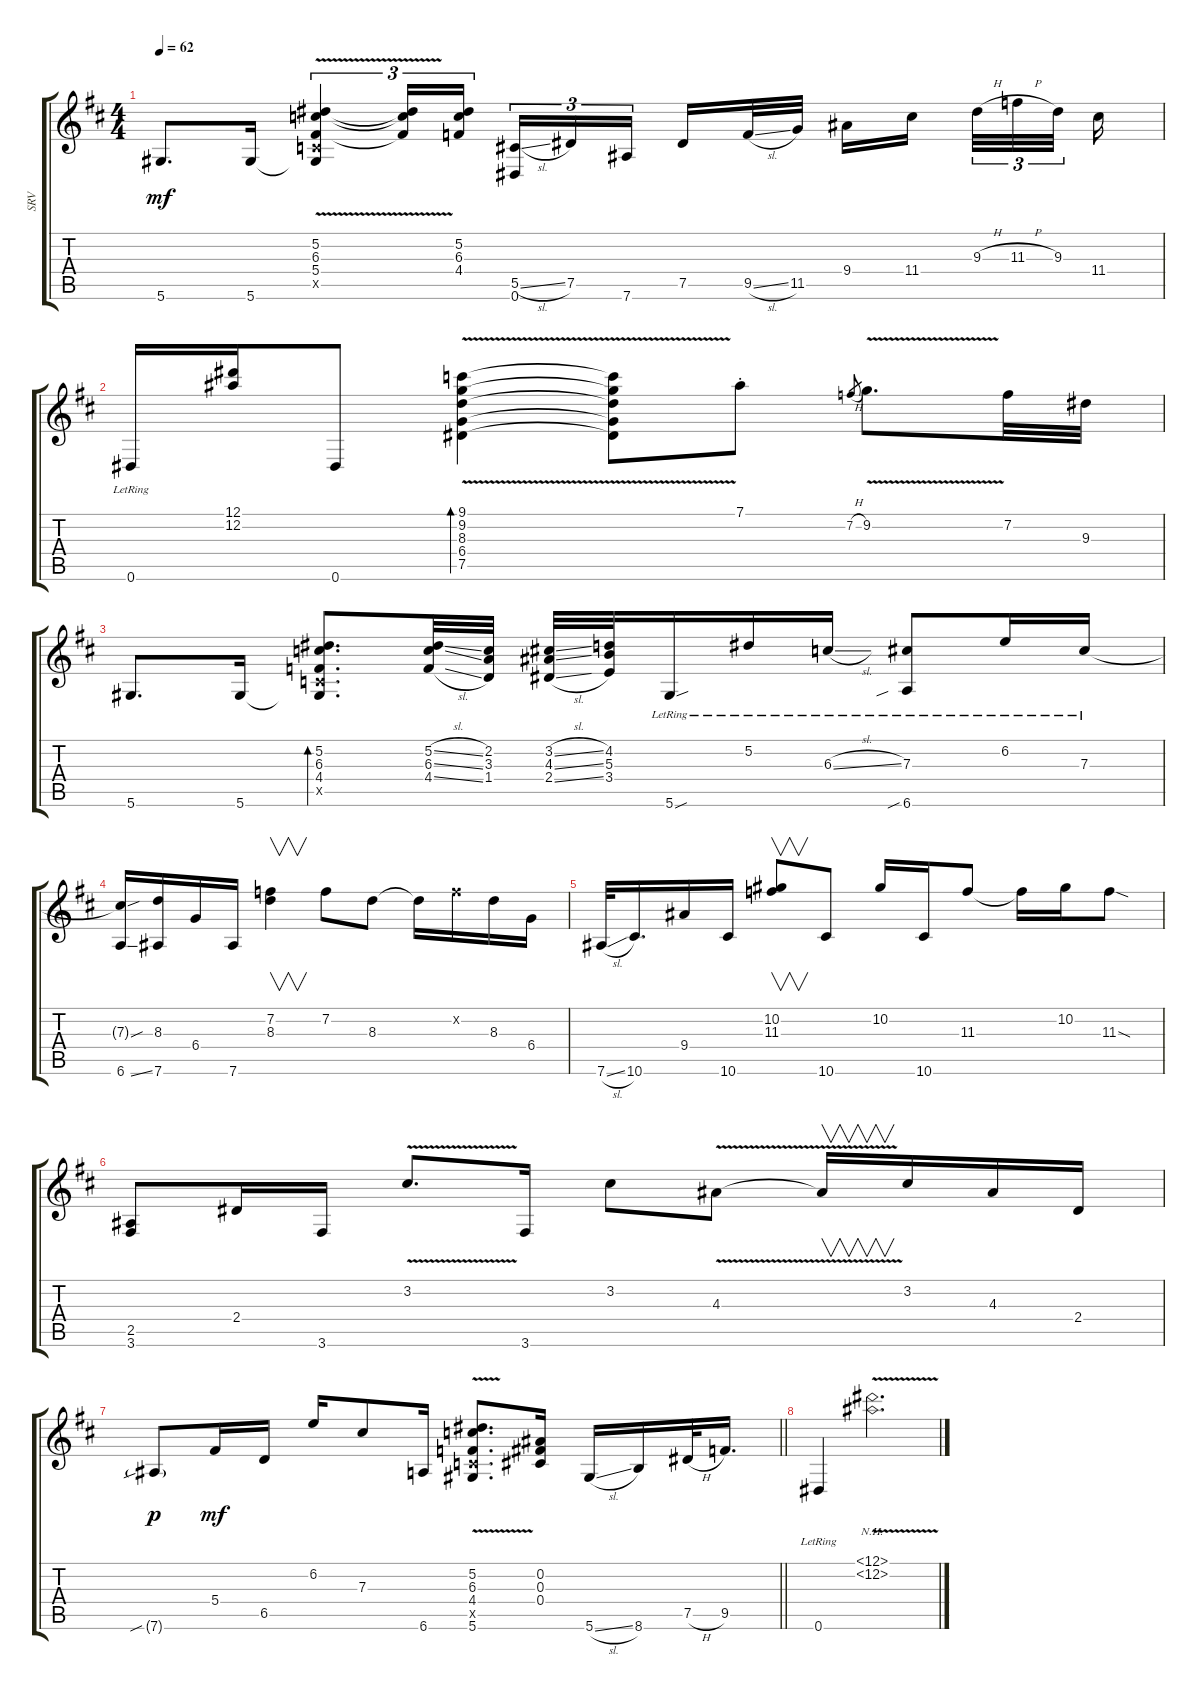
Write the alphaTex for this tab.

\track ("SRV" "SRV") {instrument electricguitarclean}
\staff {score tabs}
\tuning (Eb4 Bb3 Gb3 Db3 Ab2 Eb2) {hide}
\ts (4 4)
\tempo 62
\clef g2
\ks d
5.6.8{d dy mf} 5.6.16 (5.2{v} 6.3 5.4 4.5{x} 5.6{t}).4{tu (3 2)} (5.2{t} 6.3{t} 5.4{t}).16{tu (3 2)} (5.2 6.3 4.4).16{tu (3 2)} (5.5{sl} 0.6).16{tu (3 2)} 7.5.16{tu (3 2)} 7.6.16{tu (3 2) beam splitsecondary} 7.5.16 9.5{sl}.32 11.5.32 9.4.16 11.4.16{beam splitsecondary} 9.3{h}.32{tu (3 2)} 11.3{h}.32{tu (3 2)} 9.3.32{tu (3 2) beam splitsecondary} 11.4.16 |
0.6{lr}.16 (12.1 12.2).16 0.6.8 (9.1{v} 9.2 8.3 6.4 7.5).4{bd 30} (9.1{v t} 9.2{t} 8.3{t} 6.4{t} 7.5{t}).8 7.1{st}.8 7.2{h}.8{gr} 9.2{v}.8{d} 7.2.32 9.3.32 |
5.6.8{d} 5.6.16 (5.2 6.3 4.4 4.5{x} 5.6{t}).8{d bd 30} (5.2{sl} 6.3{sl} 4.4{sl}).32 (2.2 3.3 1.4).32 (3.2{sl} 4.3{sl} 2.4{sl}).32 (4.2 5.3 3.4).32 5.6{sou lr}.16 5.2{lr}.16 6.3{sl lr}.16 (7.3{lr} 6.6{sib lr}).8 6.2{lr}.16 7.3{lr}.16 |
(7.3{sou t} 6.6{ss}).16 (8.3 7.6).16 6.4.16 7.6.16 (7.2 8.3).4{v} 7.2.8 8.3.8 8.3{t}.16 7.2{x}.16 8.3.16 6.4.16 |
7.6{sl}.32 10.6.16{d} 9.4.16 10.6.16 (10.2 11.3).8{v} 10.6.8 10.2.16 10.6.16 11.3.8 11.3{t}.16 10.2.16 11.3{sod}.8 |
(2.5 3.6).8 2.4.16 3.6.16 3.2{v}.8{d} 3.6.16 3.2.8 4.3{v}.8 4.3{t}.16{v} 3.2.16 4.3.16 2.4.16 |
\barLineRight lightlight
7.6{sib g}.8{dy p} 5.4.16{dy mf} 6.5.16 6.2.16 7.3.8 6.6.16 (5.2 6.3{v} 4.4 4.5{x} 5.6).8{d} (0.2 0.3 0.4).16 5.6{sl}.16 8.6.16 7.5{h}.32 9.5.16{d} |
0.6{lr}.4 (12.1{nh} 12.2{nh v}).2{d}
